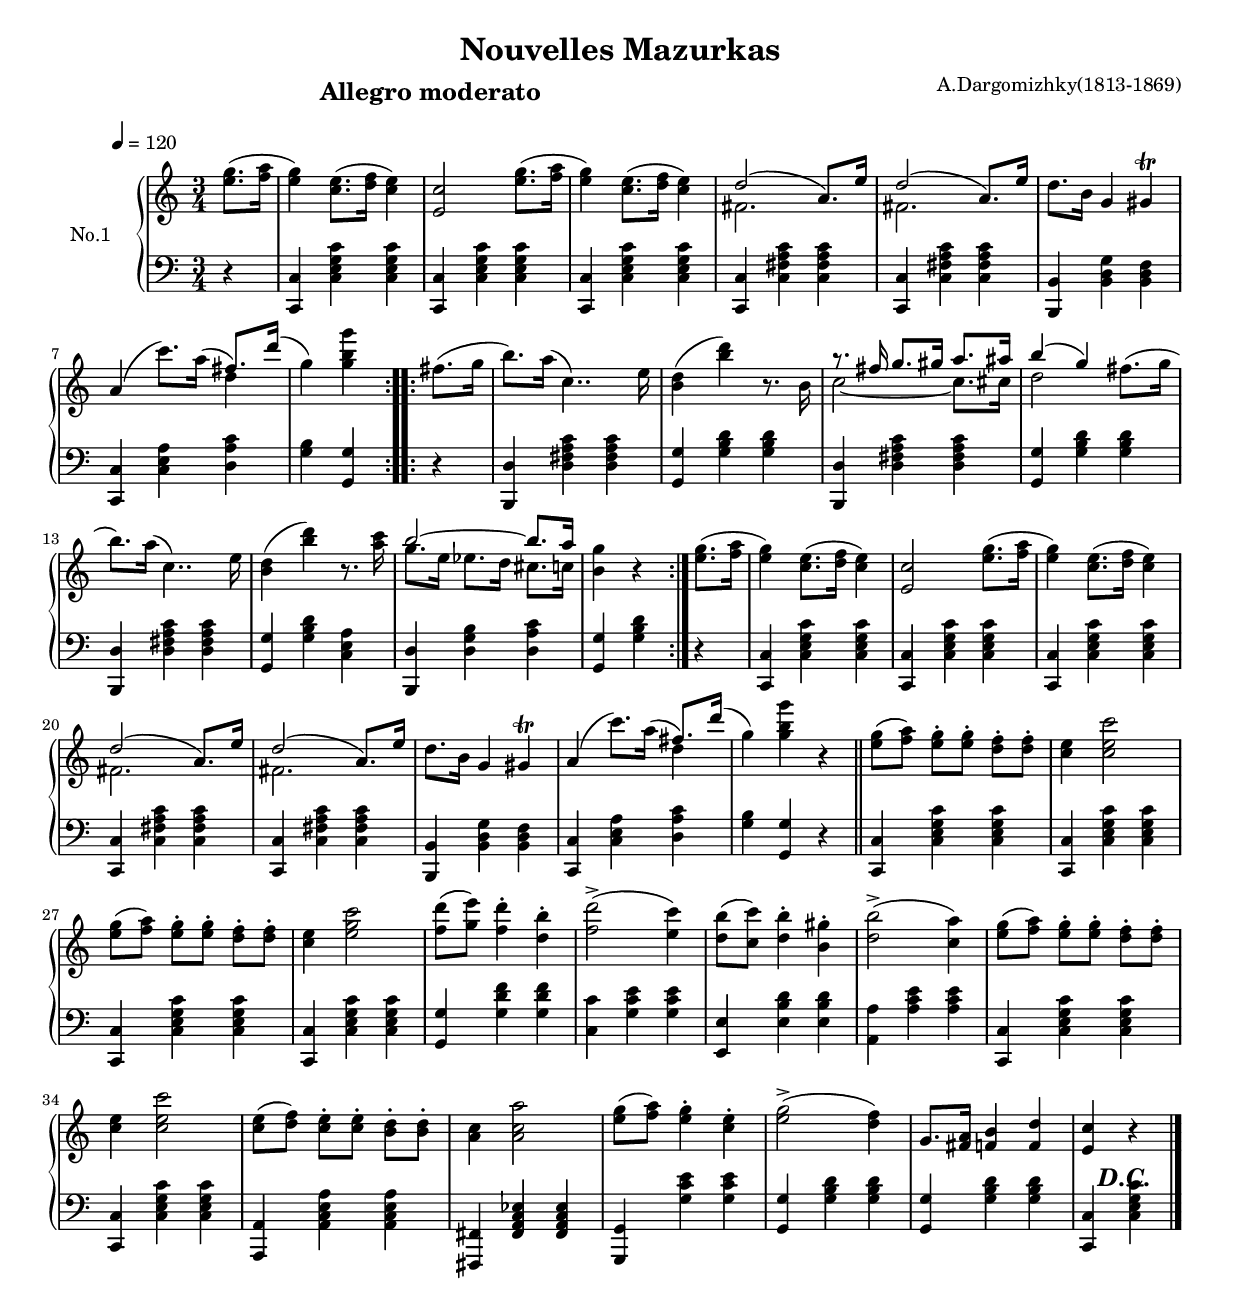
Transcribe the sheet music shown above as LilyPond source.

%{
  Nouvelles Mazurkas No.1 by A.Dargomizhky
  $Id$
%}
\include "deutsch.ly"
\header {
  title = "Nouvelles Mazurkas"
  composer = "A.Dargomizhky(1813-1869)"
}

#(set-global-staff-size 17)
% #0 - #8
partAupper = {
  <e  g>8.( <f a>16 |
  <e g>4) <c e>8.( <d f>16 <c e>4) |
  <e, c'>2
  <e' g>8.( <f a>16 | <e g>4) <c e>8.( <d f>16 <c e>4) |
  <<
    { d2( a8.) e'16 | d2( a8.) e'16 | } \\
    { fis,2. | fis2. }
  >>
  d'8. h16 g4 gis4~\trill | 
  <<
    { a(  \stemDown c'8.) a16(  \stemUp fis8.) d'16( |
      \stemNeutral g,4) <g h g'> } \\
    { s2 d4 | s2 }
  >>
}

partAlower = {
  r4 | \repeat unfold 3 { <c c'> <c' e g c> <c e g c> | }
  <c, c'> <c' fis a c> <c fis a c> | <c, c'> <c' fis a c> <c fis a c> 
  <h, h'> <h' d g> <h d f> | <c, c'> <c' e a> <d a' c> | <g h> <g, g'> 
}

% #8 - 15
partBupper = {
  fis8.( g16 | h8.) a16( c,4..) e16 | <h d>4( <h' d>) r8. h,16 |
  <<
    { r8. fis'16 g8. gis16 a8. ais16 | h4( g) } \\
    { c,2~ c8. cis16 | d2}
  >>
  fis8.( g16 | h8.) a16( c,4..) e16 | <h d>4( <h' d>) r8. <a c>16 |
  <<
    { h2~ h8. a16 | } \\
    { g8. e16 es8. d16 cis8. c16 |}
  >>
  <h g'>4 r4
}

partBlower = {
  r4 |
  \repeat unfold 2 { <h, d'> <d' fis a c> <d fis a c> |
    <g, g'> <g' h d> <g h d> |}
  <h,, d'> <d' fis a c> <d fis a c> |
  <g, g'> <g' h d> <c, e a> |
  <h, d'> <d' g h> <d a' c> |
  <g, g'> <g' h d>
}

partCupper = {
  r4
  \bar "||"
  <e g>8( <f a>) <e g>-.[ <e g>-.] <d f>-. <d f>-. |
  <c e>4 <c e c'>2 |
  <e g>8( <f a>) <e g>-.[ <e g>-.] <d f>-. <d f>-. |
  <c e>4 <e g c>2 |
  <f d'>8( <g e'>) <f d'>4-. <d h'>-. |
  <f d'>2->( <e c'>4) |
  <d h'>8( <c c'>) <d h'>4-. <h gis'>-. |
  <d h'>2->( <c a'>4) | 
  <e g>8( <f a>) <e g>-.[ <e g>-.] <d f>-. <d f>-. |
  <c e>4 <c e c'>2 |
  <c e>8( <d f>) <c e>-.[ <c e>-.] <h d>-. <h d>-. |
  <a c>4 <a c a'>2 |
  <e' g>8( <f a>) <e g>4-. <c e>-. |
  <e g>2->( <d f>4) |
  g,8. <fis a>16 <f h>4 <f d'> | <e c'> r4 
  \bar "|."
}

partClower = {
  r4
  \bar "||"
  \repeat unfold 4 {<c,, c'> <c' e g c> <c e g c> | }
  <g g'> <g' d' f> <g d' f> |
  <c, c'> <g' c e> <g c e> |
  <e, e'> <e' h' d> <e h' d> |
  <a, a'> <a' c e> <a c e> |
  <c,, c'> <c' e g c> <c e g c> |
  <c, c'> <c' e g c> <c e g c> |
  <a, a'> <a' c e a> <a c e a> |
  <fis, fis'> <fis' a c es> <fis a c es> |
  <g, g'> <g'' c e> <g c e> |
  <g, g'> <g' h d> <g h d> |
  <g, g'> <g' h d> <g h d> |
  <c,, c'>
  \once \override Score.RehearsalMark #'extra-offset = #'(0 . -10)
  \mark \markup { \bold \italic "D.C." }
  <c' e g c>
}


upper = \relative e'' {
  \once \override Score.RehearsalMark #'break-align-symbol = #'time-signature
  \once \override Score.RehearsalMark #'extra-offset = #'(16 . 2)
  \time 3/4
  \key c \major
  \tempo 4 = 120 
  \mark \markup { \bold { "Allegro moderato"}}
  \partial 4
  \repeat volta 2 \partAupper
  \repeat volta 2 \partBupper
  \partAupper
  \partCupper
}

lower = \relative c, {
  \clef bass
  \repeat volta 2 \partAlower
  \repeat volta 2 \partBlower
  \relative c, \partAlower
  \partClower
  
}

\score {
  \new PianoStaff <<
      \set PianoStaff.instrumentName = #"No.1"
      \new Staff = "upper" \upper
      \new Staff = "lower" \lower
  >>
  \layout{
    \context { \Score
      \override MetronomeMark #'extra-offset = #'(-9 . 0)
      \override MetronomeMark #'padding = #'3
    }
  }
  \midi {}
}
